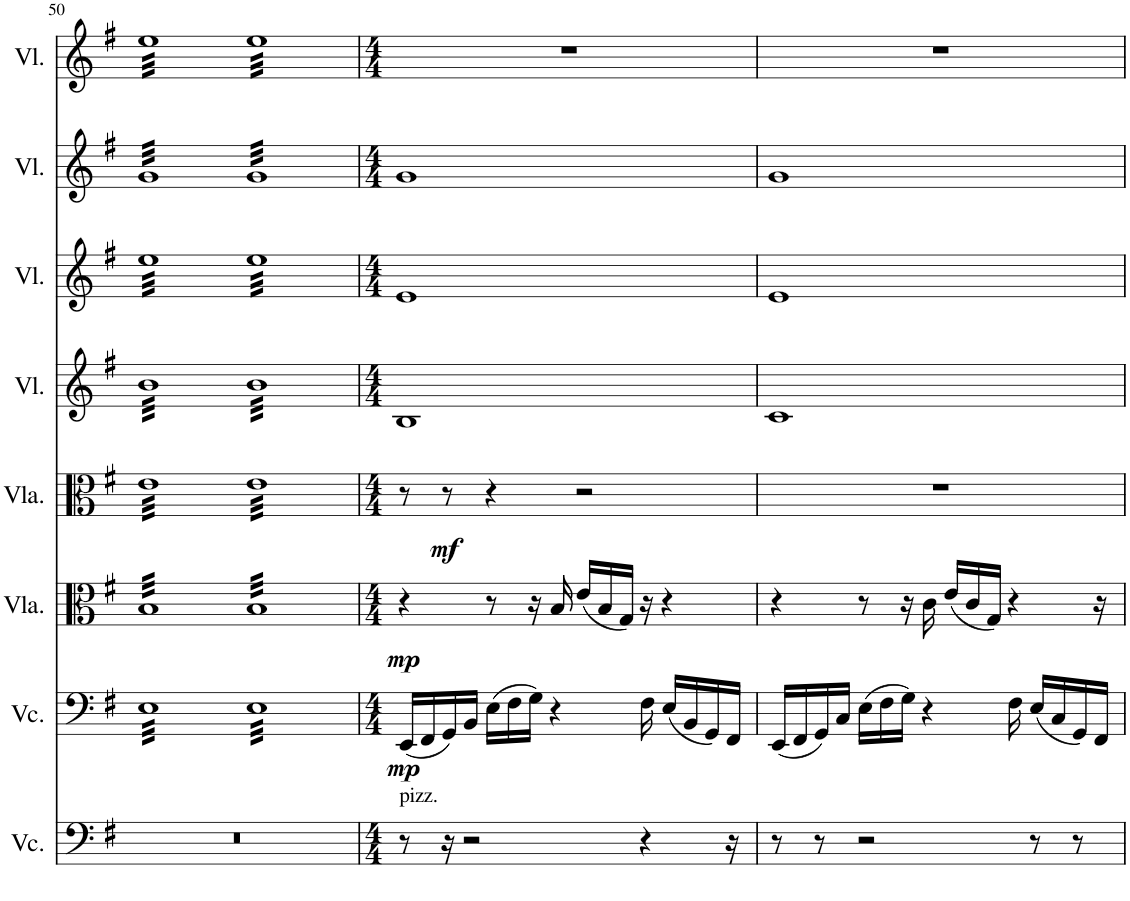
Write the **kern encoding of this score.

**kern	**kern	**dynam	**kern	**dynam	**kern	**dynam	**kern	**kern	**kern	**kern
*part8	*part7	*part7	*part6	*part6	*part5	*part5	*part4	*part3	*part2	*part1
*staff8	*staff7	*staff7	*staff6	*staff6	*staff5	*staff5	*staff4	*staff3	*staff2	*staff1
*I"Cello	*I"Cello	*	*I"Altviool	*	*I"Altviool	*	*I"Viool	*I"Viool	*I"Viool	*I"Viool
*	*	*	*	*	*	*	*I'Vl.	*I'Vl.	*I'Vl.	*I'Vl.
!!LO:PB:g=z
*clefF4	*clefF4	*	*clefC3	*	*clefC3	*	*clefG2	*clefG2	*clefG2	*clefG2
*k[f#]	*k[f#]	*	*k[f#]	*	*k[f#]	*	*k[f#]	*k[f#]	*k[f#]	*k[f#]
*M8/4	*M8/4	*	*M8/4	*	*M8/4	*	*M8/4	*M8/4	*M8/4	*M8/4
=50	=50	=50	=50	=50	=50	=50	=50	=50	=50	=50
*	*tremolo	*	*	*	*	*	*	*	*	*
*	*	*	*tremolo	*	*	*	*	*	*	*
*	*	*	*	*	*tremolo	*	*	*	*	*
*	*	*	*	*	*	*	*tremolo	*	*	*
*	*	*	*	*	*	*	*	*tremolo	*	*
*	*	*	*	*	*	*	*	*	*tremolo	*
*	*	*	*	*	*	*	*	*	*	*tremolo
0r	32ELLL	.	32BLLL	.	32eLLL	.	32bLLL	32eeLLL	32gLLL	32eeLLL
.	32E	.	32B	.	32e	.	32b	32ee	32g	32ee
.	32E	.	32B	.	32e	.	32b	32ee	32g	32ee
.	32E	.	32B	.	32e	.	32b	32ee	32g	32ee
.	32E	.	32B	.	32e	.	32b	32ee	32g	32ee
.	32E	.	32B	.	32e	.	32b	32ee	32g	32ee
.	32E	.	32B	.	32e	.	32b	32ee	32g	32ee
.	32E	.	32B	.	32e	.	32b	32ee	32g	32ee
.	32E	.	32B	.	32e	.	32b	32ee	32g	32ee
.	32E	.	32B	.	32e	.	32b	32ee	32g	32ee
.	32E	.	32B	.	32e	.	32b	32ee	32g	32ee
.	32E	.	32B	.	32e	.	32b	32ee	32g	32ee
.	32E	.	32B	.	32e	.	32b	32ee	32g	32ee
.	32E	.	32B	.	32e	.	32b	32ee	32g	32ee
.	32E	.	32B	.	32e	.	32b	32ee	32g	32ee
.	32E	.	32B	.	32e	.	32b	32ee	32g	32ee
.	32E	.	32B	.	32e	.	32b	32ee	32g	32ee
.	32E	.	32B	.	32e	.	32b	32ee	32g	32ee
.	32E	.	32B	.	32e	.	32b	32ee	32g	32ee
.	32E	.	32B	.	32e	.	32b	32ee	32g	32ee
.	32E	.	32B	.	32e	.	32b	32ee	32g	32ee
.	32E	.	32B	.	32e	.	32b	32ee	32g	32ee
.	32E	.	32B	.	32e	.	32b	32ee	32g	32ee
.	32E	.	32B	.	32e	.	32b	32ee	32g	32ee
.	32E	.	32B	.	32e	.	32b	32ee	32g	32ee
.	32E	.	32B	.	32e	.	32b	32ee	32g	32ee
.	32E	.	32B	.	32e	.	32b	32ee	32g	32ee
.	32E	.	32B	.	32e	.	32b	32ee	32g	32ee
.	32E	.	32B	.	32e	.	32b	32ee	32g	32ee
.	32E	.	32B	.	32e	.	32b	32ee	32g	32ee
.	32E	.	32B	.	32e	.	32b	32ee	32g	32ee
.	32EJJJ	.	32BJJJ	.	32eJJJ	.	32bJJJ	32eeJJJ	32gJJJ	32eeJJJ
.	32ELLL	.	32BLLL	.	32eLLL	.	32bLLL	32eeLLL	32gLLL	32eeLLL
.	32E	.	32B	.	32e	.	32b	32ee	32g	32ee
.	32E	.	32B	.	32e	.	32b	32ee	32g	32ee
.	32E	.	32B	.	32e	.	32b	32ee	32g	32ee
.	32E	.	32B	.	32e	.	32b	32ee	32g	32ee
.	32E	.	32B	.	32e	.	32b	32ee	32g	32ee
.	32E	.	32B	.	32e	.	32b	32ee	32g	32ee
.	32E	.	32B	.	32e	.	32b	32ee	32g	32ee
.	32E	.	32B	.	32e	.	32b	32ee	32g	32ee
.	32E	.	32B	.	32e	.	32b	32ee	32g	32ee
.	32E	.	32B	.	32e	.	32b	32ee	32g	32ee
.	32E	.	32B	.	32e	.	32b	32ee	32g	32ee
.	32E	.	32B	.	32e	.	32b	32ee	32g	32ee
.	32E	.	32B	.	32e	.	32b	32ee	32g	32ee
.	32E	.	32B	.	32e	.	32b	32ee	32g	32ee
.	32E	.	32B	.	32e	.	32b	32ee	32g	32ee
.	32E	.	32B	.	32e	.	32b	32ee	32g	32ee
.	32E	.	32B	.	32e	.	32b	32ee	32g	32ee
.	32E	.	32B	.	32e	.	32b	32ee	32g	32ee
.	32E	.	32B	.	32e	.	32b	32ee	32g	32ee
.	32E	.	32B	.	32e	.	32b	32ee	32g	32ee
.	32E	.	32B	.	32e	.	32b	32ee	32g	32ee
.	32E	.	32B	.	32e	.	32b	32ee	32g	32ee
.	32E	.	32B	.	32e	.	32b	32ee	32g	32ee
.	32E	.	32B	.	32e	.	32b	32ee	32g	32ee
.	32E	.	32B	.	32e	.	32b	32ee	32g	32ee
.	32E	.	32B	.	32e	.	32b	32ee	32g	32ee
.	32E	.	32B	.	32e	.	32b	32ee	32g	32ee
.	32E	.	32B	.	32e	.	32b	32ee	32g	32ee
.	32E	.	32B	.	32e	.	32b	32ee	32g	32ee
.	32E	.	32B	.	32e	.	32b	32ee	32g	32ee
.	32EJJJ	.	32BJJJ	.	32eJJJ	.	32bJJJ	32eeJJJ	32gJJJ	32eeJJJ
*	*	*	*	*	*	*	*	*	*	*Xtremolo
*	*	*	*	*	*	*	*	*	*Xtremolo	*
*	*	*	*	*	*	*	*	*Xtremolo	*	*
*	*	*	*	*	*	*	*Xtremolo	*	*	*
*	*	*	*	*	*Xtremolo	*	*	*	*	*
*	*	*	*Xtremolo	*	*	*	*	*	*	*
*	*Xtremolo	*	*	*	*	*	*	*	*	*
=51	=51	=51	=51	=51	=51	=51	=51	=51	=51	=51
*M4/4	*M4/4	*	*M4/4	*	*M4/4	*	*M4/4	*M4/4	*M4/4	*M4/4
!LO:TX:a:t=pizz.	!	!	!	!	!	!	!	!	!	!
!	!	!LO:DY:b	!	!LO:DY:b	!	!	!	!	!	!
8r	(16EE/LL	mp	4r	mp	8r	.	1B	1e	1g	1r
.	16FF#/	.	.	.	.	.	.	.	.	.
!	!	!	!	!	!	!LO:DY:b	!	!	!	!
16r	16GG/)	.	.	.	8r	mf	.	.	.	.
2r	16BB/JJ	.	.	.	.	.	.	.	.	.
.	(16E\LL	.	8r	.	4r	.	.	.	.	.
.	16F#\	.	.	.	.	.	.	.	.	.
.	16G\JJ)	.	16r	.	.	.	.	.	.	.
.	4r	.	16B/	.	.	.	.	.	.	.
.	.	.	(16e/LL	.	2r	.	.	.	.	.
.	.	.	16B/	.	.	.	.	.	.	.
.	.	.	16G/JJ)	.	.	.	.	.	.	.
4r	16F#\	.	16r	.	.	.	.	.	.	.
.	(16E/LL	.	4r	.	.	.	.	.	.	.
.	16BB/	.	.	.	.	.	.	.	.	.
.	16GG/)	.	.	.	.	.	.	.	.	.
16r	16FF#/JJ	.	.	.	.	.	.	.	.	.
=52	=52	=52	=52	=52	=52	=52	=52	=52	=52	=52
8r	(16EE/LL	.	4r	.	1r	.	1c	1e	1g	1r
.	16FF#/	.	.	.	.	.	.	.	.	.
8r	16GG/)	.	.	.	.	.	.	.	.	.
.	16C/JJ	.	.	.	.	.	.	.	.	.
2r	(16E\LL	.	8r	.	.	.	.	.	.	.
.	16F#\	.	.	.	.	.	.	.	.	.
.	16G\JJ)	.	16r	.	.	.	.	.	.	.
.	4r	.	16c\	.	.	.	.	.	.	.
.	.	.	(16e/LL	.	.	.	.	.	.	.
.	.	.	16c/	.	.	.	.	.	.	.
.	.	.	16G/JJ)	.	.	.	.	.	.	.
.	16F#\	.	4r	.	.	.	.	.	.	.
8r	(16E/LL	.	.	.	.	.	.	.	.	.
.	16C/	.	.	.	.	.	.	.	.	.
8r	16GG/)	.	.	.	.	.	.	.	.	.
.	16FF#/JJ	.	16r	.	.	.	.	.	.	.
=	=	=	=	=	=	=	=	=	=	=
*-	*-	*-	*-	*-	*-	*-	*-	*-	*-	*-
